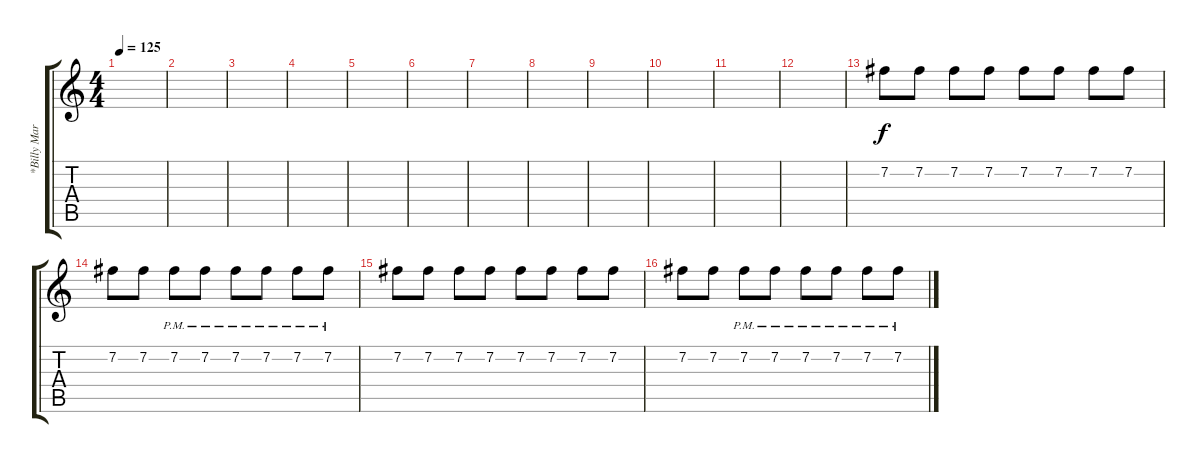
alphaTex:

\track ("*Billy Martin (Rythm Guitar) " "*Billy Mar") {instrument overdrivenguitar}
\staff {score tabs}
\tuning (E4 B3 G3 D3 A2 E2) {hide}
\ts (4 4)
\tempo 125
\clef g2
\ks c
|
|
|
|
|
|
|
|
|
|
|
|
7.2.8 7.2.8 7.2.8 7.2.8 7.2.8 7.2.8 7.2.8 7.2.8 |
7.2.8 7.2.8 7.2{pm}.8 7.2{pm}.8 7.2{pm}.8 7.2{pm}.8 7.2{pm}.8 7.2{pm}.8 |
7.2.8 7.2.8 7.2.8 7.2.8 7.2.8 7.2.8 7.2.8 7.2.8 |
7.2.8 7.2.8 7.2{pm}.8 7.2{pm}.8 7.2{pm}.8 7.2{pm}.8 7.2{pm}.8 7.2{pm}.8
